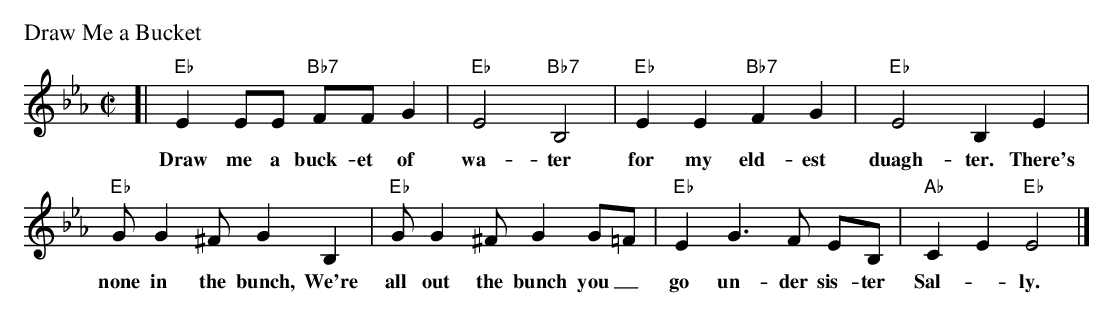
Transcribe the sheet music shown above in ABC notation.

X:1
P: Draw Me a Bucket
C:
M: C|
L: 1/8
K: Eb
[|\
"Eb"E2 EE "Bb7"FF G2 | "Eb"E4 "Bb7"B,4 | "Eb"E2 E2 "Bb7"F2 G2 | "Eb"E4 B,2 E2 |
w: Draw me a buck-et of wa-ter for my eld-est duagh-ter. There's
"Eb"G G2 ^F G2 B,2 | "Eb"G G2 ^F G2 G=F | "Eb"E2 G3 F EB, | "Ab"C2 E2 "Eb"E4 |]
w: none in the bunch, We're all out the bunch you_ go un-der sis-ter Sal-*ly.
